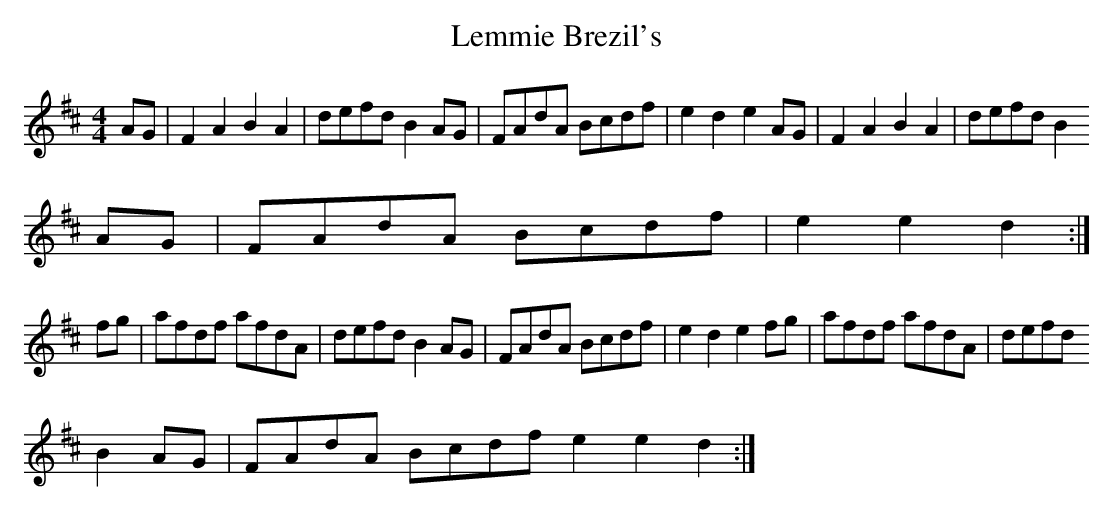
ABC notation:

X:1
T:Lemmie Brezil's
M:4/4
L:1/8
K:D
AG | F2A2B2A2 | defd B2 AG | FAdA Bcdf | e2d2e2  AG | F2A2B2A2 | defd B2
 AG | FAdA Bcdf | e2e2d2 :|
fg | afdf afdA | defd B2 AG | FAdA Bcdf | e2d2e2 fg | afdf afdA | defd
 B2AG | FAdA Bcdf  e2e2d2 :|
